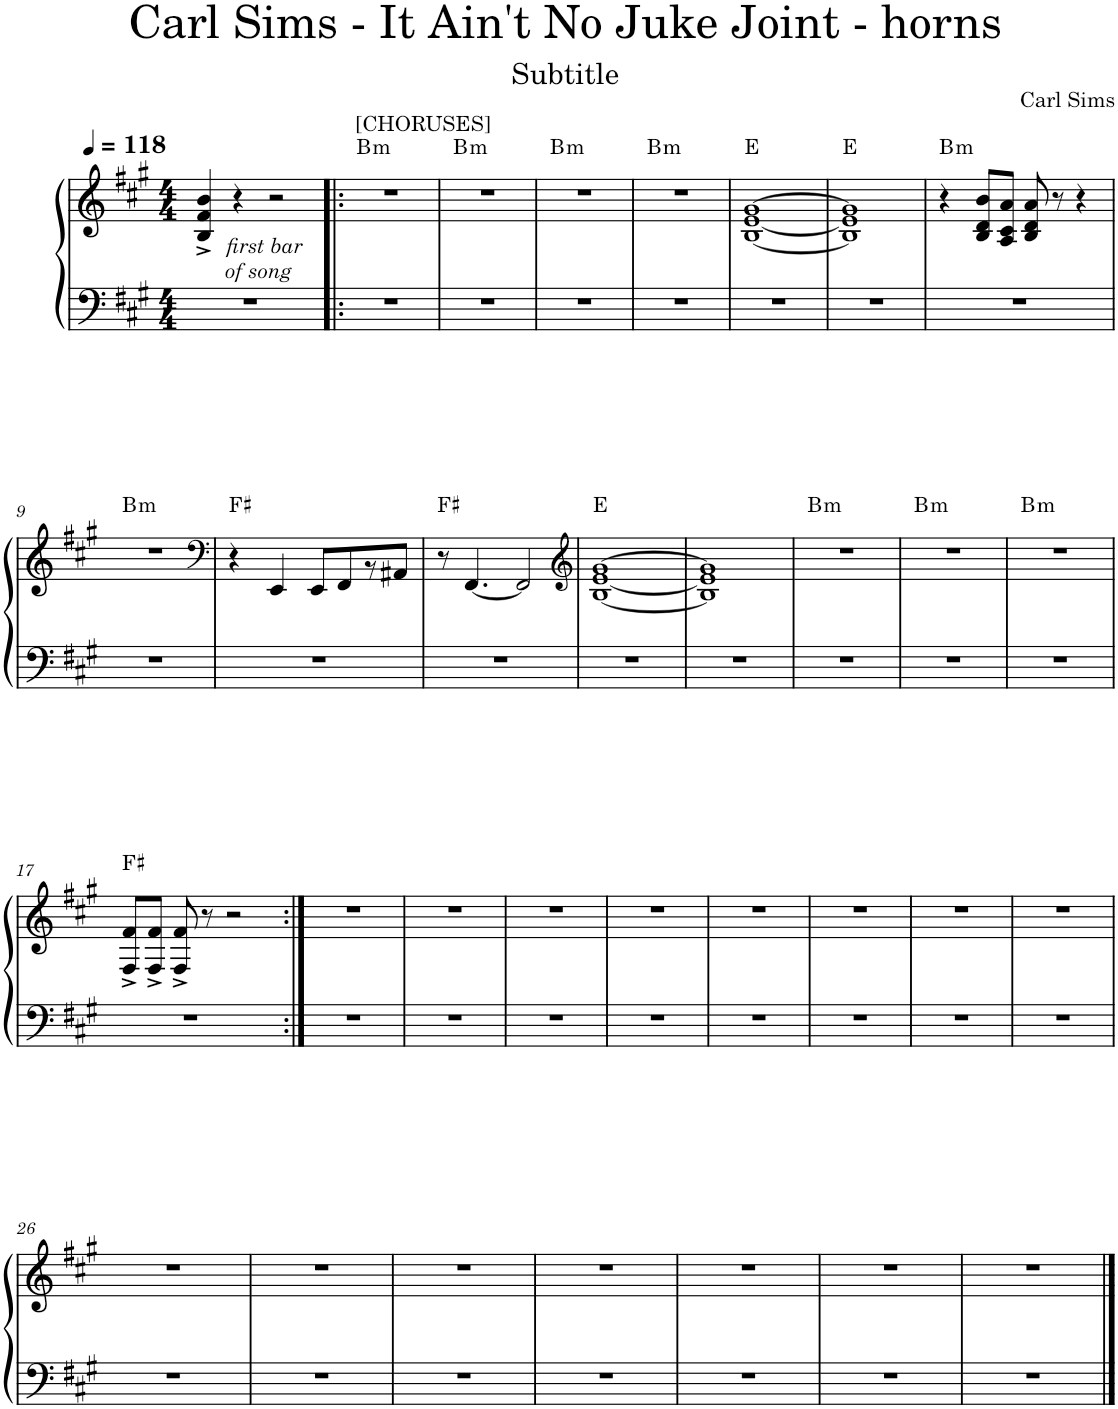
**kern	**kern	**harte
*part1	*part1	*part1
*staff2	*staff1	*
*I"Piano	*	*
*I'Pno.	*	*
*clefF4	*clefG2	*
*k[f#c#g#]	*k[f#c#g#]	*
*M4/4	*M4/4	*
*MM118	*MM118	*
=1	=1	=1
!	!LO:TX:b:i:t=first bar	!
!	!LO:TX:b:t=of song	!
1r	4B/^ 4f#/^ 4b/^	.
.	4r	.
.	2r	.
=2!|:	=2!|:	=2!|:
!	!LO:TX:a:t=[CHORUSES]	!LO:H:kt=m
1r	1r	B:min
=3	=3	=3
!	!	!LO:H:kt=m
1r	1r	B:min
=4	=4	=4
!	!	!LO:H:kt=m
1r	1r	B:min
=5	=5	=5
!	!	!LO:H:kt=m
1r	1r	B:min
=6	=6	=6
1r	[1B [1e [1g#	E:maj
=7	=7	=7
1r	1B] 1e] 1g#]	E:maj
=8	=8	=8
!	!	!LO:H:kt=m
1r	4r	B:min
.	8B/ 8d/ 8b/L	.
.	8A/ 8c#/ 8a/J	.
.	8B/ 8d/ 8a/	.
.	8r	.
.	4r	.
!!LO:LB:g=z
=9	=9	=9
!	!	!LO:H:kt=m
1r	1r	B:min
=10	=10	=10
*	*clefF4	*
1r	4r	F#:maj
.	4EE/	.
.	8EE/L	.
.	8FF#/	.
.	8r	.
.	8AA#X/J	.
=11	=11	=11
1r	8r	F#:maj
.	[4.FF#/	.
.	2FF#/]	.
=12	=12	=12
*	*clefG2	*
1r	[1B [1e [1g#	E:maj
=13	=13	=13
1r	1B] 1e] 1g#]	.
=14	=14	=14
!	!	!LO:H:kt=m
1r	1r	B:min
=15	=15	=15
!	!	!LO:H:kt=m
1r	1r	B:min
=16	=16	=16
!	!	!LO:H:kt=m
1r	1r	B:min
!!LO:LB:g=z
=17	=17	=17
1r	8F#/^ 8f#/^L	F#:maj
.	8F#/^ 8f#/^J	.
.	8F#/^ 8f#/^	.
.	8r	.
.	2r	.
=18:|!	=18:|!	=18:|!
1r	1r	.
=19	=19	=19
1r	1r	.
=20	=20	=20
1r	1r	.
=21	=21	=21
1r	1r	.
=22	=22	=22
1r	1r	.
=23	=23	=23
1r	1r	.
=24	=24	=24
1r	1r	.
=25	=25	=25
1r	1r	.
!!LO:LB:g=z
=26	=26	=26
1r	1r	.
=27	=27	=27
1r	1r	.
=28	=28	=28
1r	1r	.
=29	=29	=29
1r	1r	.
=30	=30	=30
1r	1r	.
=31	=31	=31
1r	1r	.
=32	=32	=32
1r	1r	.
==	==	==
*-	*-	*-
